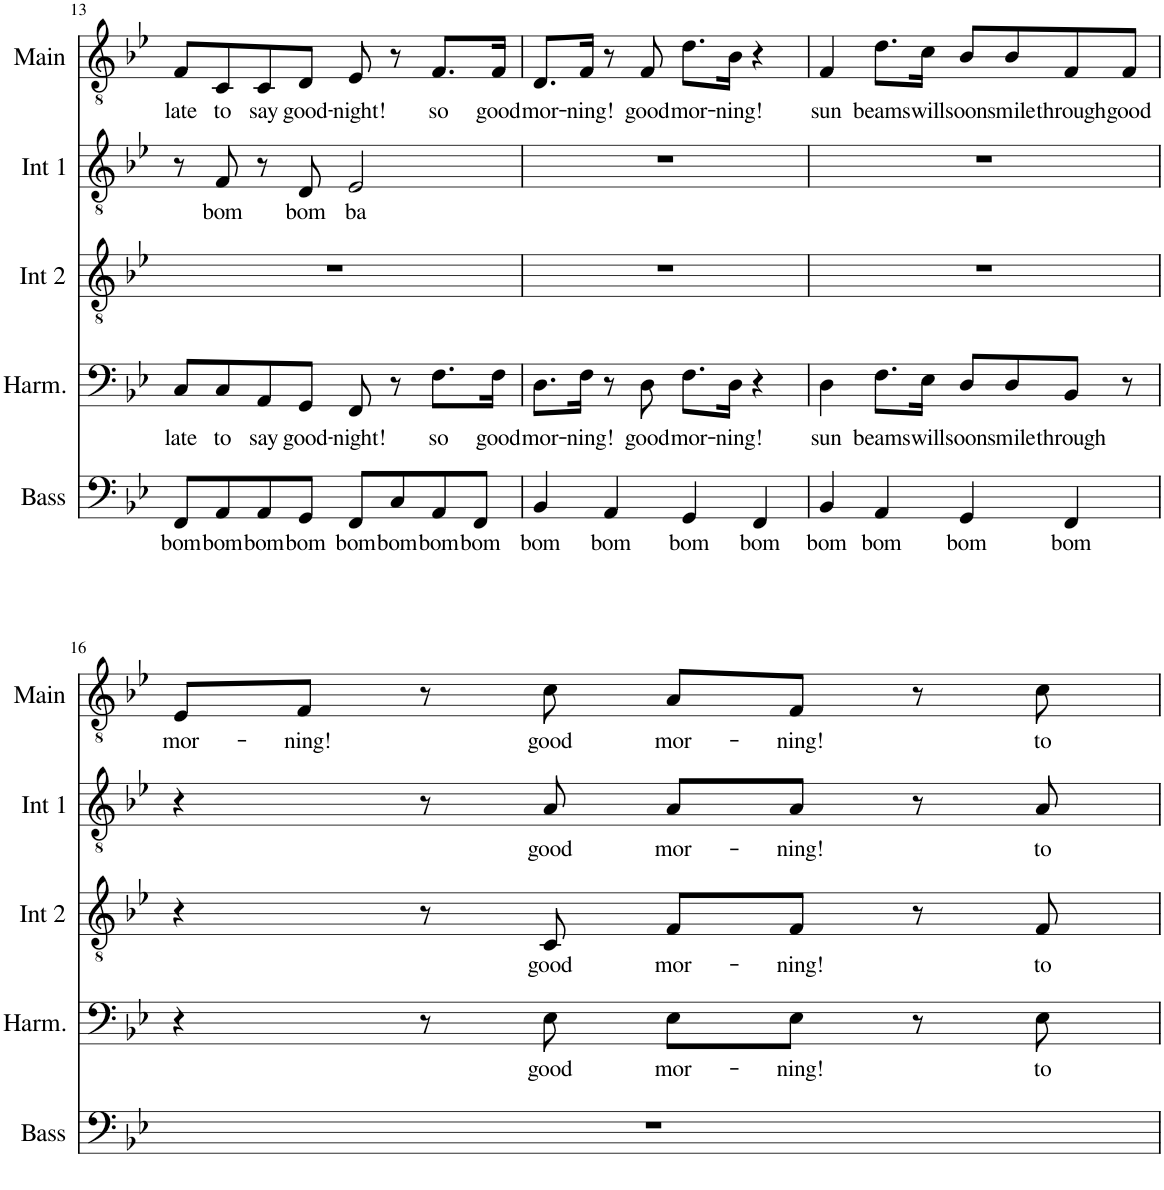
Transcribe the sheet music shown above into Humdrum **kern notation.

**kern	**text	**kern	**text	**kern	**text	**kern	**text	**kern	**text
*part5	*part5	*part4	*part4	*part3	*part3	*part2	*part2	*part1	*part1
*staff5	*staff5	*staff4	*staff4	*staff3	*staff3	*staff2	*staff2	*staff1	*staff1
*I"Bass	*	*I"Harmony	*	*I"Instrumental 2	*	*I"Instrumental 1	*	*I"Main	*
*I'Bass	*	*I'Harm.	*	*I'Int 2	*	*I'Int 1	*	*I'Main	*
!!LO:PB:g=z
*clefF4	*	*clefF4	*	*clefGv2	*	*clefGv2	*	*clefGv2	*
*k[b-e-]	*	*k[b-e-]	*	*k[b-e-]	*	*k[b-e-]	*	*k[b-e-]	*
*M4/4	*	*M4/4	*	*M4/4	*	*M4/4	*	*M4/4	*
=13	=13	=13	=13	=13	=13	=13	=13	=13	=13
!	!LO:LY:b	!	!LO:LY:b	!	!	!	!	!	!LO:LY:b
8FF/L	bom	8C/L	late	1r	.	8r	.	8F/L	late
!	!LO:LY:b	!	!LO:LY:b	!	!	!	!LO:LY:b	!	!LO:LY:b
8AA/	bom	8C/	to	.	.	8F/	bom	8C/	to
!	!LO:LY:b	!	!LO:LY:b	!	!	!	!	!	!LO:LY:b
8AA/	bom	8AA/	say	.	.	8r	.	8C/	say
!	!LO:LY:b	!	!LO:LY:b	!	!	!	!LO:LY:b	!	!LO:LY:b
8GG/J	bom	8GG/J	good-	.	.	8D/	bom	8D/J	good-
!	!LO:LY:b	!	!LO:LY:b	!	!	!	!LO:LY:b	!	!LO:LY:b
8FF/L	bom	8FF/	-night!	.	.	2E-/	ba	8E-/	-night!
!	!LO:LY:b	!	!	!	!	!	!	!	!
8C/	bom	8r	.	.	.	.	.	8r	.
!	!LO:LY:b	!	!LO:LY:b	!	!	!	!	!	!LO:LY:b
8AA/	bom	8.F\L	so	.	.	.	.	8.F/L	so
!	!LO:LY:b	!	!	!	!	!	!	!	!
8FF/J	bom	.	.	.	.	.	.	.	.
!	!	!	!LO:LY:b	!	!	!	!	!	!LO:LY:b
.	.	16F\Jk	good	.	.	.	.	16F/Jk	good
=14	=14	=14	=14	=14	=14	=14	=14	=14	=14
!	!LO:LY:b	!	!LO:LY:b	!	!	!	!	!	!LO:LY:b
4BB-/	bom	8.D\L	mor-	1r	.	1r	.	8.D/L	mor-
!	!	!	!LO:LY:b	!	!	!	!	!	!LO:LY:b
.	.	16F\Jk	-ning!	.	.	.	.	16F/Jk	-ning!
!	!LO:LY:b	!	!	!	!	!	!	!	!
4AA/	bom	8r	.	.	.	.	.	8r	.
!	!	!	!LO:LY:b	!	!	!	!	!	!LO:LY:b
.	.	8D\	good	.	.	.	.	8F/	good
!	!LO:LY:b	!	!LO:LY:b	!	!	!	!	!	!LO:LY:b
4GG/	bom	8.F\L	mor-	.	.	.	.	8.d\L	mor-
!	!	!	!LO:LY:b	!	!	!	!	!	!LO:LY:b
.	.	16D\Jk	-ning!	.	.	.	.	16B-\Jk	-ning!
!	!LO:LY:b	!	!	!	!	!	!	!	!
4FF/	bom	4r	.	.	.	.	.	4r	.
=15	=15	=15	=15	=15	=15	=15	=15	=15	=15
!	!LO:LY:b	!	!LO:LY:b	!	!	!	!	!	!LO:LY:b
4BB-/	bom	4D\	sun	1r	.	1r	.	4F/	sun
!	!LO:LY:b	!	!LO:LY:b	!	!	!	!	!	!LO:LY:b
4AA/	bom	8.F\L	beams	.	.	.	.	8.d\L	beams
!	!	!	!LO:LY:b	!	!	!	!	!	!LO:LY:b
.	.	16E-\Jk	will	.	.	.	.	16c\Jk	will
!	!LO:LY:b	!	!LO:LY:b	!	!	!	!	!	!LO:LY:b
4GG/	bom	8D/L	soon	.	.	.	.	8B-/L	soon
!	!	!	!LO:LY:b	!	!	!	!	!	!LO:LY:b
.	.	8D/	smile	.	.	.	.	8B-/	smile
!	!LO:LY:b	!	!LO:LY:b	!	!	!	!	!	!LO:LY:b
4FF/	bom	8BB-/J	through	.	.	.	.	8F/	through
!	!	!	!	!	!	!	!	!	!LO:LY:b
.	.	8r	.	.	.	.	.	8F/J	good
!!LO:LB:g=z
=16	=16	=16	=16	=16	=16	=16	=16	=16	=16
!	!	!	!	!	!	!	!	!	!LO:LY:b
1r	.	4r	.	4r	.	4r	.	8E-/L	mor-
!	!	!	!	!	!	!	!	!	!LO:LY:b
.	.	.	.	.	.	.	.	8F/J	-ning!
.	.	8r	.	8r	.	8r	.	8r	.
!	!	!	!LO:LY:b	!	!LO:LY:b	!	!LO:LY:b	!	!LO:LY:b
.	.	8E-\	good	8C/	good	8A/	good	8c\	good
!	!	!	!LO:LY:b	!	!LO:LY:b	!	!LO:LY:b	!	!LO:LY:b
.	.	8E-\L	mor-	8F/L	mor-	8A/L	mor-	8A/L	mor-
!	!	!	!LO:LY:b	!	!LO:LY:b	!	!LO:LY:b	!	!LO:LY:b
.	.	8E-\J	-ning!	8F/J	-ning!	8A/J	-ning!	8F/J	-ning!
.	.	8r	.	8r	.	8r	.	8r	.
!	!	!	!LO:LY:b	!	!LO:LY:b	!	!LO:LY:b	!	!LO:LY:b
.	.	8E-\	to	8F/	to	8A/	to	8c\	to
=	=	=	=	=	=	=	=	=	=
*-	*-	*-	*-	*-	*-	*-	*-	*-	*-
